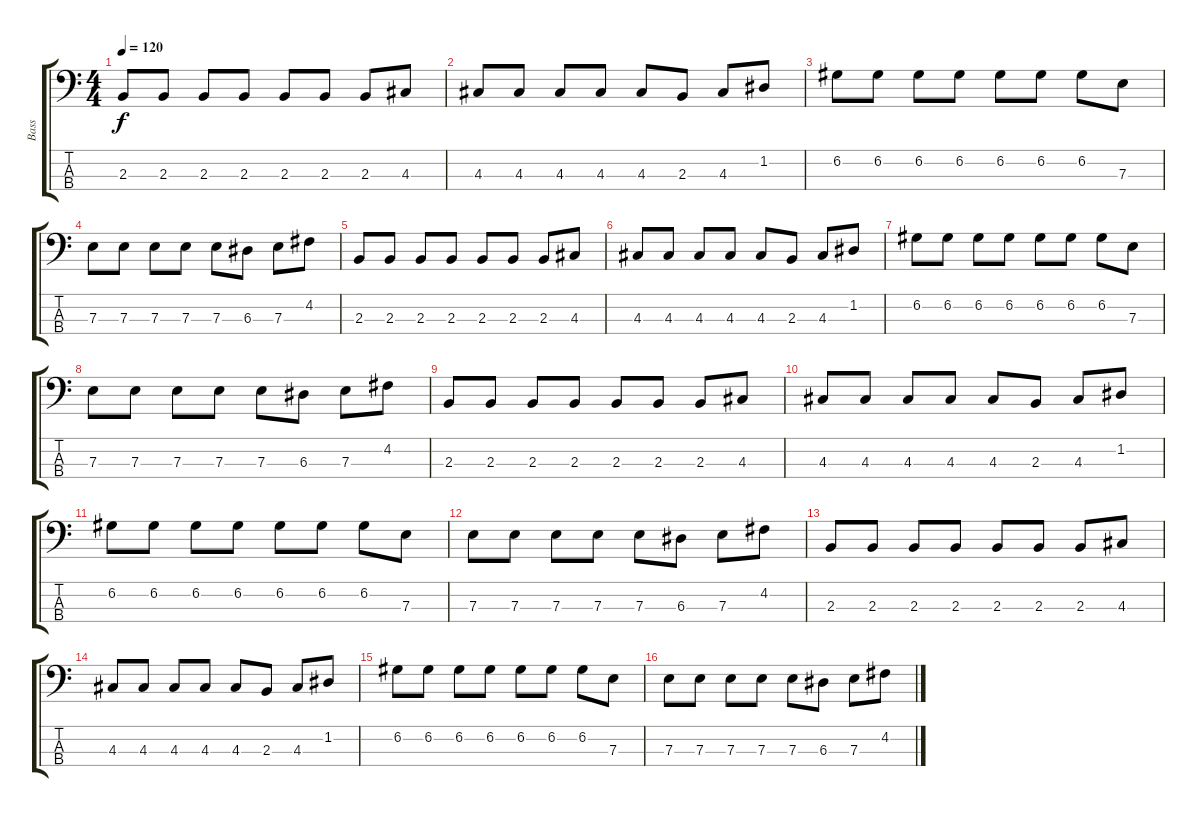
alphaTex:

\track ("Bass" "Bass") {instrument electricbassfinger}
\staff {score tabs}
\tuning (G2 D2 A1 E1) {hide}
\ts (4 4)
\tempo 120
\clef f4
\ks c
2.3.8{dy f} 2.3.8 2.3.8 2.3.8 2.3.8 2.3.8 2.3.8 4.3.8 |
4.3.8 4.3.8 4.3.8 4.3.8 4.3.8 2.3.8 4.3.8 1.2.8 |
6.2.8 6.2.8 6.2.8 6.2.8 6.2.8 6.2.8 6.2.8 7.3.8 |
7.3.8 7.3.8 7.3.8 7.3.8 7.3.8 6.3.8 7.3.8 4.2.8 |
2.3.8 2.3.8 2.3.8 2.3.8 2.3.8 2.3.8 2.3.8 4.3.8 |
4.3.8 4.3.8 4.3.8 4.3.8 4.3.8 2.3.8 4.3.8 1.2.8 |
6.2.8 6.2.8 6.2.8 6.2.8 6.2.8 6.2.8 6.2.8 7.3.8 |
7.3.8 7.3.8 7.3.8 7.3.8 7.3.8 6.3.8 7.3.8 4.2.8 |
2.3.8 2.3.8 2.3.8 2.3.8 2.3.8 2.3.8 2.3.8 4.3.8 |
4.3.8 4.3.8 4.3.8 4.3.8 4.3.8 2.3.8 4.3.8 1.2.8 |
6.2.8 6.2.8 6.2.8 6.2.8 6.2.8 6.2.8 6.2.8 7.3.8 |
7.3.8 7.3.8 7.3.8 7.3.8 7.3.8 6.3.8 7.3.8 4.2.8 |
2.3.8 2.3.8 2.3.8 2.3.8 2.3.8 2.3.8 2.3.8 4.3.8 |
4.3.8 4.3.8 4.3.8 4.3.8 4.3.8 2.3.8 4.3.8 1.2.8 |
6.2.8 6.2.8 6.2.8 6.2.8 6.2.8 6.2.8 6.2.8 7.3.8 |
7.3.8 7.3.8 7.3.8 7.3.8 7.3.8 6.3.8 7.3.8 4.2.8
